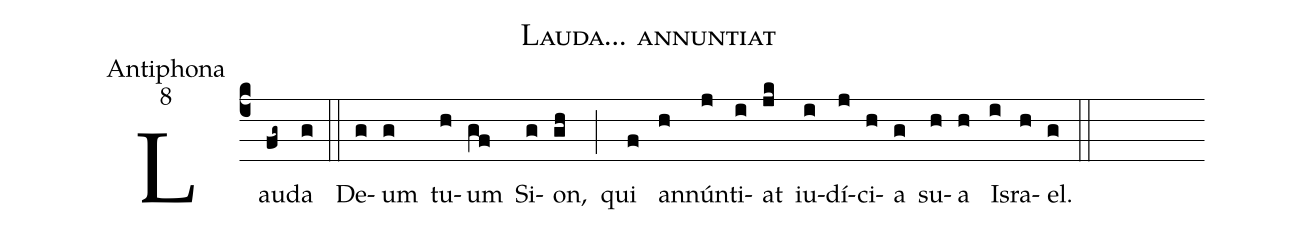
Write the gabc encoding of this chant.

name:Lauda... annuntiat;
office-part:Antiphona;
mode:8;
%%
(c4) Lau(fg~)da(g) (::)
De(g)um(g) tu(h)um(gf) Si(g)on,(gh) (;) qui(f) an(h)nún(j)ti(i)at(jk) iu(i)dí(j)ci(h)a(g) su(h)a(h) Is(i)ra(h)el.(g) (::)
